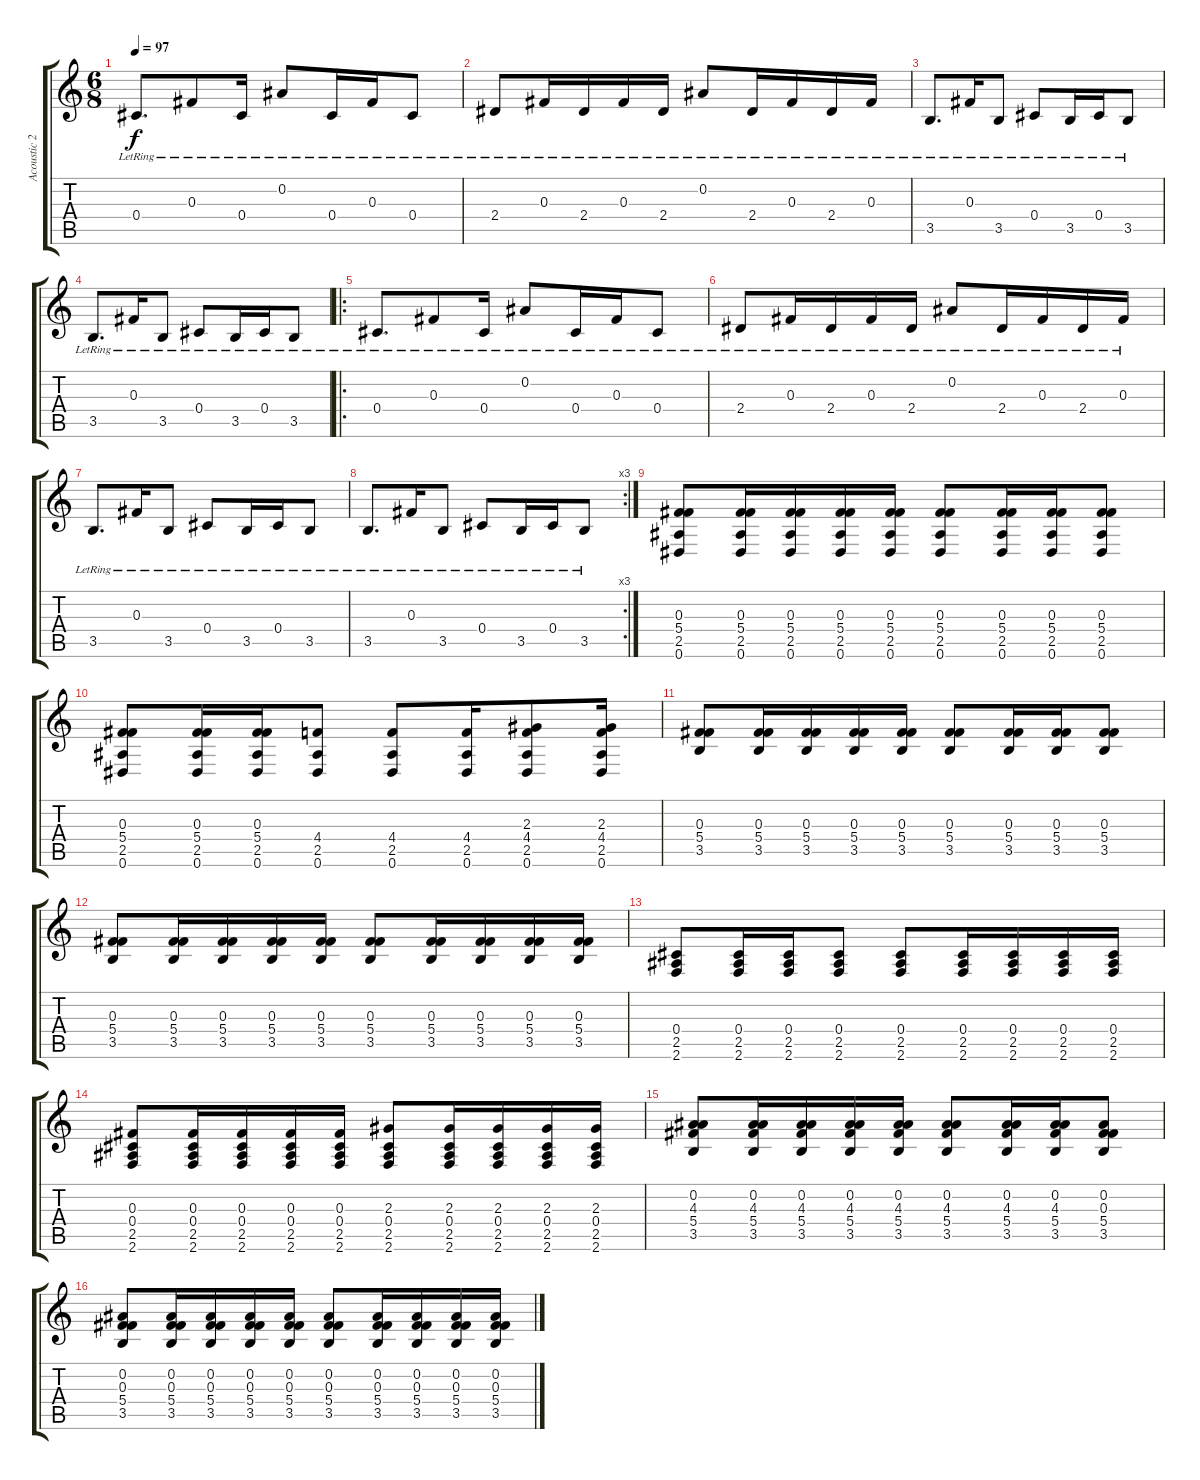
\track ("Acoustic 2" "Acoustic 2") {instrument acousticguitarnylon}
\staff {score tabs}
\tuning (Eb4 Bb3 Gb3 Db3 Ab2 Eb2) {hide}
\ts (6 8)
\tempo 97
\clef g2
\ks c
0.4{lr}.8{d dy f} 0.3{lr}.8 0.4{lr}.16 0.2{lr}.8 0.4{lr}.16 0.3{lr}.16 0.4{lr}.8 |
2.4{lr}.8 0.3{lr}.16 2.4{lr}.16 0.3{lr}.16 2.4{lr}.16 0.2{lr}.8 2.4{lr}.16 0.3{lr}.16 2.4{lr}.16 0.3{lr}.16 |
3.5{lr}.8{d} 0.3{lr}.16 3.5{lr}.8 0.4{lr}.8 3.5{lr}.16 0.4{lr}.16 3.5{lr}.8 |
3.5{lr}.8{d} 0.3{lr}.16 3.5{lr}.8 0.4{lr}.8 3.5{lr}.16 0.4{lr}.16 3.5{lr}.8 |
\ro
0.4{lr}.8{d} 0.3{lr}.8 0.4{lr}.16 0.2{lr}.8 0.4{lr}.16 0.3{lr}.16 0.4{lr}.8 |
2.4{lr}.8 0.3{lr}.16 2.4{lr}.16 0.3{lr}.16 2.4{lr}.16 0.2{lr}.8 2.4{lr}.16 0.3{lr}.16 2.4{lr}.16 0.3{lr}.16 |
3.5{lr}.8{d} 0.3{lr}.16 3.5{lr}.8 0.4{lr}.8 3.5{lr}.16 0.4{lr}.16 3.5{lr}.8 |
\rc 3
3.5{lr}.8{d} 0.3{lr}.16 3.5{lr}.8 0.4{lr}.8 3.5{lr}.16 0.4{lr}.16 3.5{lr}.8 |
(0.3 5.4 2.5 0.6).8 (0.3 5.4 2.5 0.6).16 (0.3 5.4 2.5 0.6).16 (0.3 5.4 2.5 0.6).16 (0.3 5.4 2.5 0.6).16 (0.3 5.4 2.5 0.6).8 (0.3 5.4 2.5 0.6).16 (0.3 5.4 2.5 0.6).16 (0.3 5.4 2.5 0.6).8 |
(0.3 5.4 2.5 0.6).8 (0.3 5.4 2.5 0.6).16 (0.3 5.4 2.5 0.6).16 (4.4 2.5 0.6).8 (4.4 2.5 0.6).8 (4.4 2.5 0.6).16 (2.3 4.4 2.5 0.6).8 (2.3 4.4 2.5 0.6).16 |
(0.3 5.4 3.5).8 (0.3 5.4 3.5).16 (0.3 5.4 3.5).16 (0.3 5.4 3.5).16 (0.3 5.4 3.5).16 (0.3 5.4 3.5).8 (0.3 5.4 3.5).16 (0.3 5.4 3.5).16 (0.3 5.4 3.5).8 |
(0.3 5.4 3.5).8 (0.3 5.4 3.5).16 (0.3 5.4 3.5).16 (0.3 5.4 3.5).16 (0.3 5.4 3.5).16 (0.3 5.4 3.5).8 (0.3 5.4 3.5).16 (0.3 5.4 3.5).16 (0.3 5.4 3.5).16 (0.3 5.4 3.5).16 |
(0.4 2.5 2.6).8 (0.4 2.5 2.6).16 (0.4 2.5 2.6).16 (0.4 2.5 2.6).8 (0.4 2.5 2.6).8 (0.4 2.5 2.6).16 (0.4 2.5 2.6).16 (0.4 2.5 2.6).16 (0.4 2.5 2.6).16 |
(0.3 0.4 2.5 2.6).8 (0.3 0.4 2.5 2.6).16 (0.3 0.4 2.5 2.6).16 (0.3 0.4 2.5 2.6).16 (0.3 0.4 2.5 2.6).16 (2.3 0.4 2.5 2.6).8 (2.3 0.4 2.5 2.6).16 (2.3 0.4 2.5 2.6).16 (2.3 0.4 2.5 2.6).16 (2.3 0.4 2.5 2.6).16 |
(0.2 4.3 5.4 3.5).8 (0.2 4.3 5.4 3.5).16 (0.2 4.3 5.4 3.5).16 (0.2 4.3 5.4 3.5).16 (0.2 4.3 5.4 3.5).16 (0.2 4.3 5.4 3.5).8 (0.2 4.3 5.4 3.5).16 (0.2 4.3 5.4 3.5).16 (0.2 0.3 5.4 3.5).8 |
(0.2 0.3 5.4 3.5).8 (0.2 0.3 5.4 3.5).16 (0.2 0.3 5.4 3.5).16 (0.2 0.3 5.4 3.5).16 (0.2 0.3 5.4 3.5).16 (0.2 0.3 5.4 3.5).8 (0.2 0.3 5.4 3.5).16 (0.2 0.3 5.4 3.5).16 (0.2 0.3 5.4 3.5).16 (0.2 0.3 5.4 3.5).16
